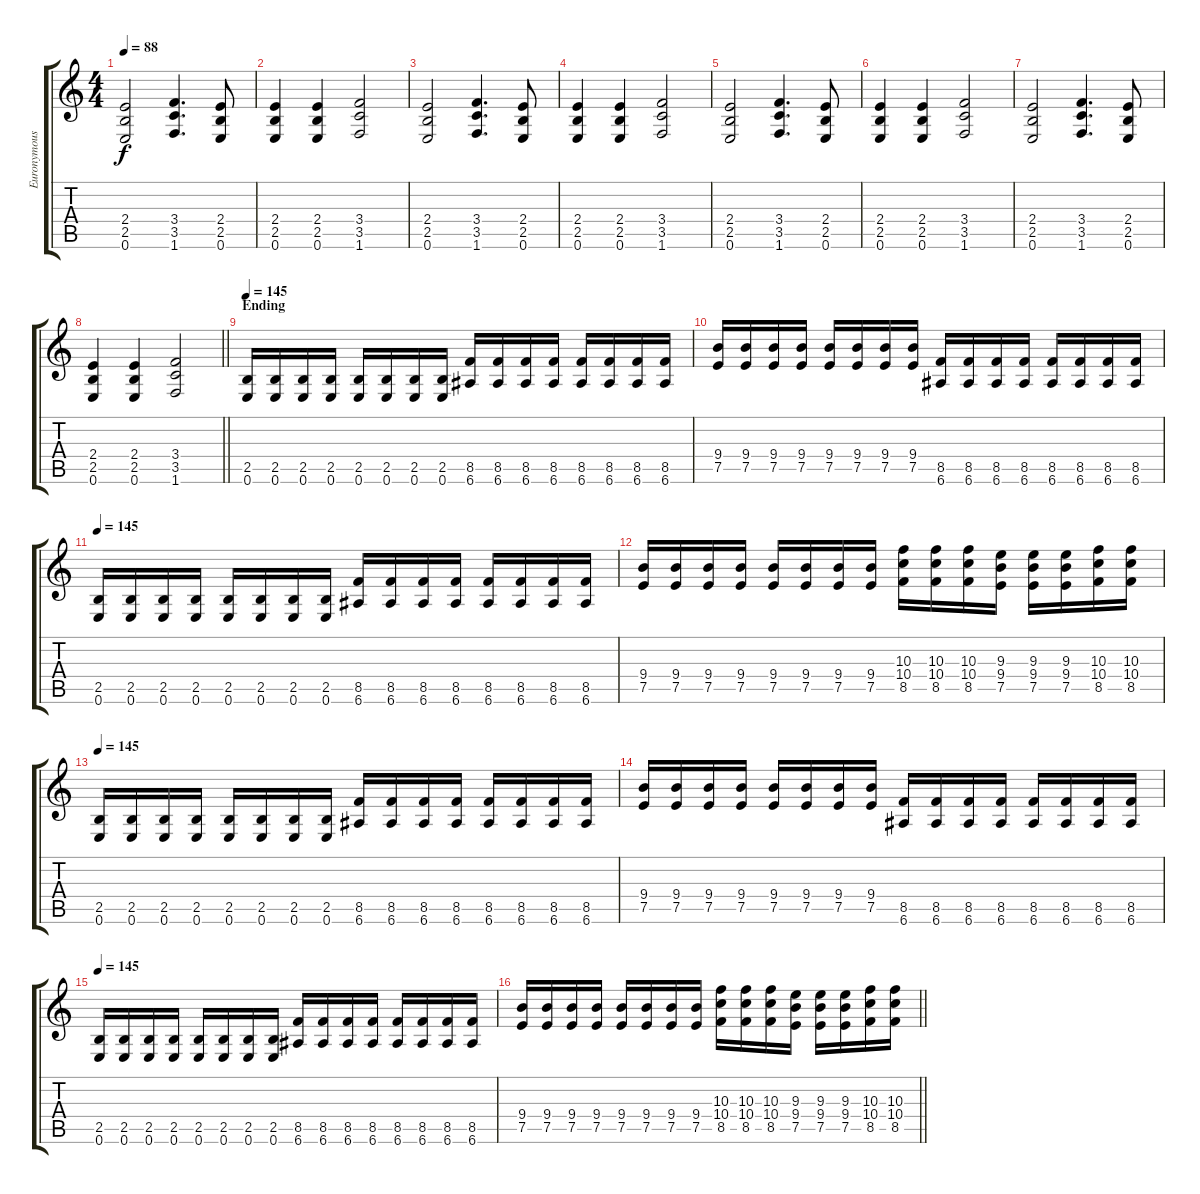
\track ("Euronymous" "Euronymous") {instrument distortionguitar}
\staff {score tabs}
\tuning (E4 B3 G3 D3 A2 E2) {hide}
\ts (4 4)
\tempo 88
\clef g2
\ks c
(2.4 2.5 0.6).2{dy f} (3.4 3.5 1.6).4{d} (2.4 2.5 0.6).8 |
(2.4 2.5 0.6).4 (2.4 2.5 0.6).4 (3.4 3.5 1.6).2 |
(2.4 2.5 0.6).2 (3.4 3.5 1.6).4{d} (2.4 2.5 0.6).8 |
(2.4 2.5 0.6).4 (2.4 2.5 0.6).4 (3.4 3.5 1.6).2 |
(2.4 2.5 0.6).2 (3.4 3.5 1.6).4{d} (2.4 2.5 0.6).8 |
(2.4 2.5 0.6).4 (2.4 2.5 0.6).4 (3.4 3.5 1.6).2 |
(2.4 2.5 0.6).2 (3.4 3.5 1.6).4{d} (2.4 2.5 0.6).8 |
\barLineRight lightlight
(2.4 2.5 0.6).4 (2.4 2.5 0.6).4 (3.4 3.5 1.6).2 |
\section ("" "Ending")
\tempo 145
(2.5 0.6).16 (2.5 0.6).16 (2.5 0.6).16 (2.5 0.6).16 (2.5 0.6).16 (2.5 0.6).16 (2.5 0.6).16 (2.5 0.6).16 (8.5 6.6).16 (8.5 6.6).16 (8.5 6.6).16 (8.5 6.6).16 (8.5 6.6).16 (8.5 6.6).16 (8.5 6.6).16 (8.5 6.6).16 |
(9.4 7.5).16 (9.4 7.5).16 (9.4 7.5).16 (9.4 7.5).16 (9.4 7.5).16 (9.4 7.5).16 (9.4 7.5).16 (9.4 7.5).16 (8.5 6.6).16 (8.5 6.6).16 (8.5 6.6).16 (8.5 6.6).16 (8.5 6.6).16 (8.5 6.6).16 (8.5 6.6).16 (8.5 6.6).16 |
\tempo 145
(2.5 0.6).16 (2.5 0.6).16 (2.5 0.6).16 (2.5 0.6).16 (2.5 0.6).16 (2.5 0.6).16 (2.5 0.6).16 (2.5 0.6).16 (8.5 6.6).16 (8.5 6.6).16 (8.5 6.6).16 (8.5 6.6).16 (8.5 6.6).16 (8.5 6.6).16 (8.5 6.6).16 (8.5 6.6).16 |
(9.4 7.5).16 (9.4 7.5).16 (9.4 7.5).16 (9.4 7.5).16 (9.4 7.5).16 (9.4 7.5).16 (9.4 7.5).16 (9.4 7.5).16 (10.3 10.4 8.5).16 (10.3 10.4 8.5).16 (10.3 10.4 8.5).16 (9.3 9.4 7.5).16 (9.3 9.4 7.5).16 (9.3 9.4 7.5).16 (10.3 10.4 8.5).16 (10.3 10.4 8.5).16 |
\tempo 145
(2.5 0.6).16 (2.5 0.6).16 (2.5 0.6).16 (2.5 0.6).16 (2.5 0.6).16 (2.5 0.6).16 (2.5 0.6).16 (2.5 0.6).16 (8.5 6.6).16 (8.5 6.6).16 (8.5 6.6).16 (8.5 6.6).16 (8.5 6.6).16 (8.5 6.6).16 (8.5 6.6).16 (8.5 6.6).16 |
(9.4 7.5).16 (9.4 7.5).16 (9.4 7.5).16 (9.4 7.5).16 (9.4 7.5).16 (9.4 7.5).16 (9.4 7.5).16 (9.4 7.5).16 (8.5 6.6).16 (8.5 6.6).16 (8.5 6.6).16 (8.5 6.6).16 (8.5 6.6).16 (8.5 6.6).16 (8.5 6.6).16 (8.5 6.6).16 |
\tempo 145
(2.5 0.6).16 (2.5 0.6).16 (2.5 0.6).16 (2.5 0.6).16 (2.5 0.6).16 (2.5 0.6).16 (2.5 0.6).16 (2.5 0.6).16 (8.5 6.6).16 (8.5 6.6).16 (8.5 6.6).16 (8.5 6.6).16 (8.5 6.6).16 (8.5 6.6).16 (8.5 6.6).16 (8.5 6.6).16 |
\barLineRight lightlight
(9.4 7.5).16 (9.4 7.5).16 (9.4 7.5).16 (9.4 7.5).16 (9.4 7.5).16 (9.4 7.5).16 (9.4 7.5).16 (9.4 7.5).16 (10.3 10.4 8.5).16 (10.3 10.4 8.5).16 (10.3 10.4 8.5).16 (9.3 9.4 7.5).16 (9.3 9.4 7.5).16 (9.3 9.4 7.5).16 (10.3 10.4 8.5).16 (10.3 10.4 8.5).16
